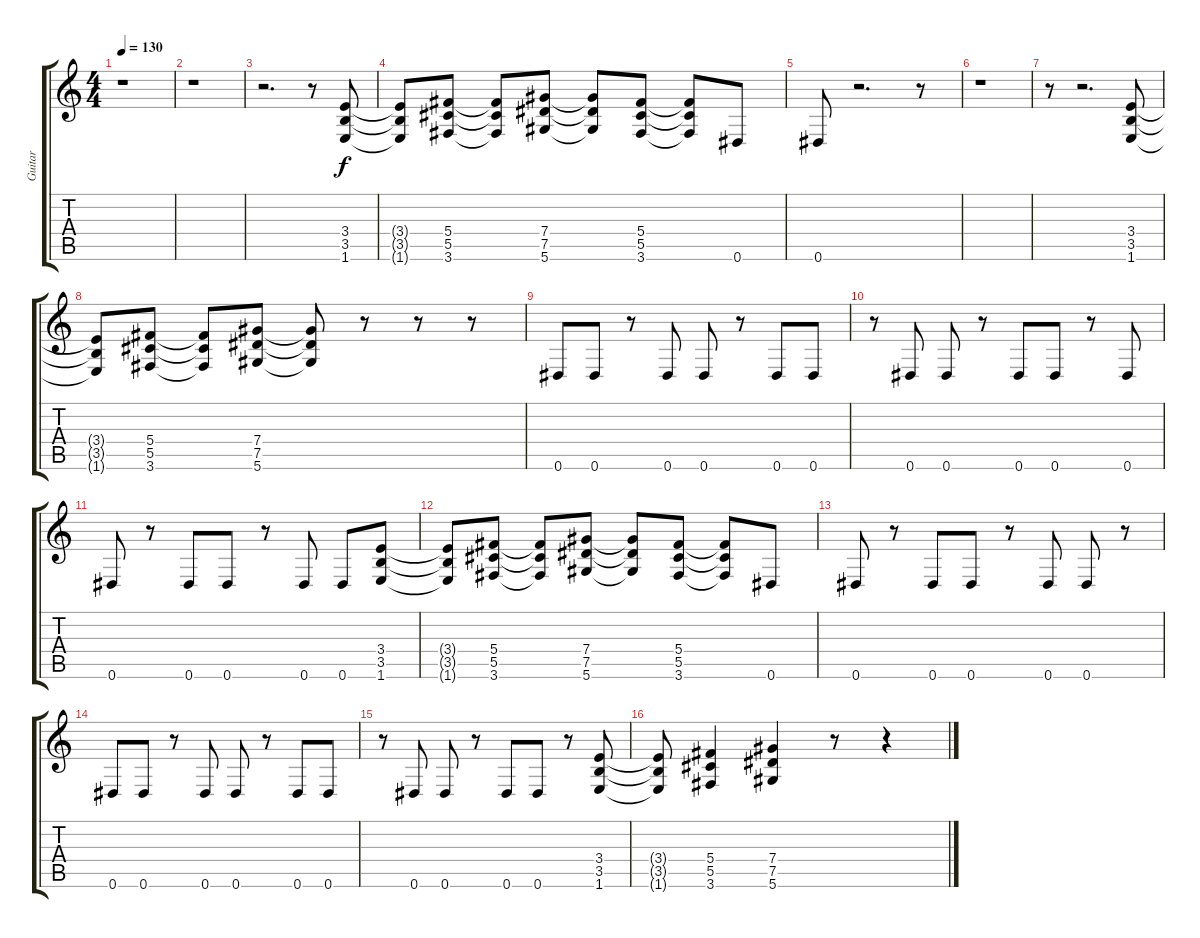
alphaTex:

\track ("Guitar" "Guitar") {instrument distortionguitar}
\staff {score tabs}
\tuning (Eb4 Bb3 Gb3 Db3 Ab2 Eb2) {hide}
\ts (4 4)
\tempo 130
\clef g2
\ks c
r.1{dy f instrument distortionguitar} |
r.1 |
r.2{d} r.8 (3.4 3.5 1.6).8 |
(3.4{t} 3.5{t} 1.6{t}).8 (5.4 5.5 3.6).8 (5.4{t} 5.5{t} 3.6{t}).8 (7.4 7.5 5.6).8 (7.4{t} 7.5{t} 5.6{t}).8 (5.4 5.5 3.6).8 (5.4{t} 5.5{t} 3.6{t}).8 0.6.8 |
0.6.8 r.2{d} r.8 |
r.1 |
r.8 r.2{d} (3.4 3.5 1.6).8 |
(3.4{t} 3.5{t} 1.6{t}).8 (5.4 5.5 3.6).8 (5.4{t} 5.5{t} 3.6{t}).8 (7.4 7.5 5.6).8 (7.4{t} 7.5{t} 5.6{t}).8 r.8 r.8 r.8 |
0.6.8 0.6.8 r.8 0.6.8 0.6.8 r.8 0.6.8 0.6.8 |
r.8 0.6.8 0.6.8 r.8 0.6.8 0.6.8 r.8 0.6.8 |
0.6.8 r.8 0.6.8 0.6.8 r.8 0.6.8 0.6.8 (3.4 3.5 1.6).8 |
(3.4{t} 3.5{t} 1.6{t}).8 (5.4 5.5 3.6).8 (5.4{t} 5.5{t} 3.6{t}).8 (7.4 7.5 5.6).8 (7.4{t} 7.5{t} 5.6{t}).8 (5.4 5.5 3.6).8 (5.4{t} 5.5{t} 3.6{t}).8 0.6.8 |
0.6.8 r.8 0.6.8 0.6.8 r.8 0.6.8 0.6.8 r.8 |
0.6.8 0.6.8 r.8 0.6.8 0.6.8 r.8 0.6.8 0.6.8 |
r.8 0.6.8 0.6.8 r.8 0.6.8 0.6.8 r.8 (3.4 3.5 1.6).8 |
(3.4{t} 3.5{t} 1.6{t}).8 (5.4 5.5 3.6).4 (7.4 7.5 5.6).4 r.8 r.4
